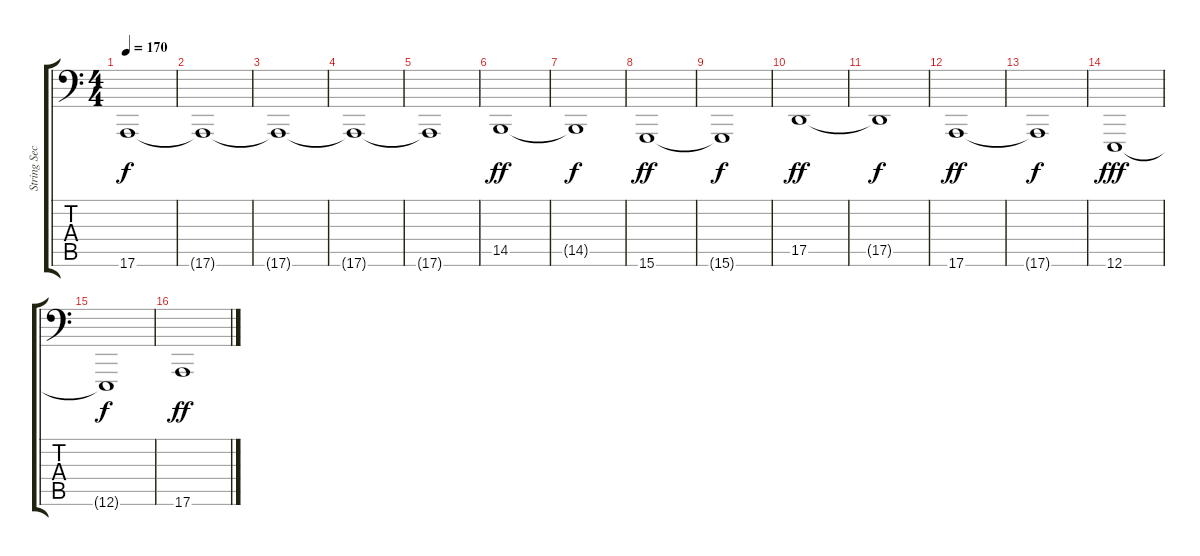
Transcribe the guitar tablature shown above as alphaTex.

\track ("String Section 3" "String Sec") {instrument stringensemble2}
\staff {score tabs}
\tuning (E2 B1 G1 D1 A0 E0) {hide}
\ts (4 4)
\tempo 170
\clef f4
\ks c
17.6{t}.1{dy f} |
17.6{t}.1 |
17.6{t}.1 |
17.6{t}.1 |
17.6{t}.1 |
14.5.1{dy ff volume 16 instrument stringensemble1} |
14.5{t}.1{dy f} |
15.6.1{dy ff} |
15.6{t}.1{dy f} |
17.5.1{dy ff} |
17.5{t}.1{dy f} |
17.6.1{dy ff} |
17.6{t}.1{dy f} |
12.6.1{dy fff} |
12.6{t}.1{dy f} |
17.6.1{dy ff}
